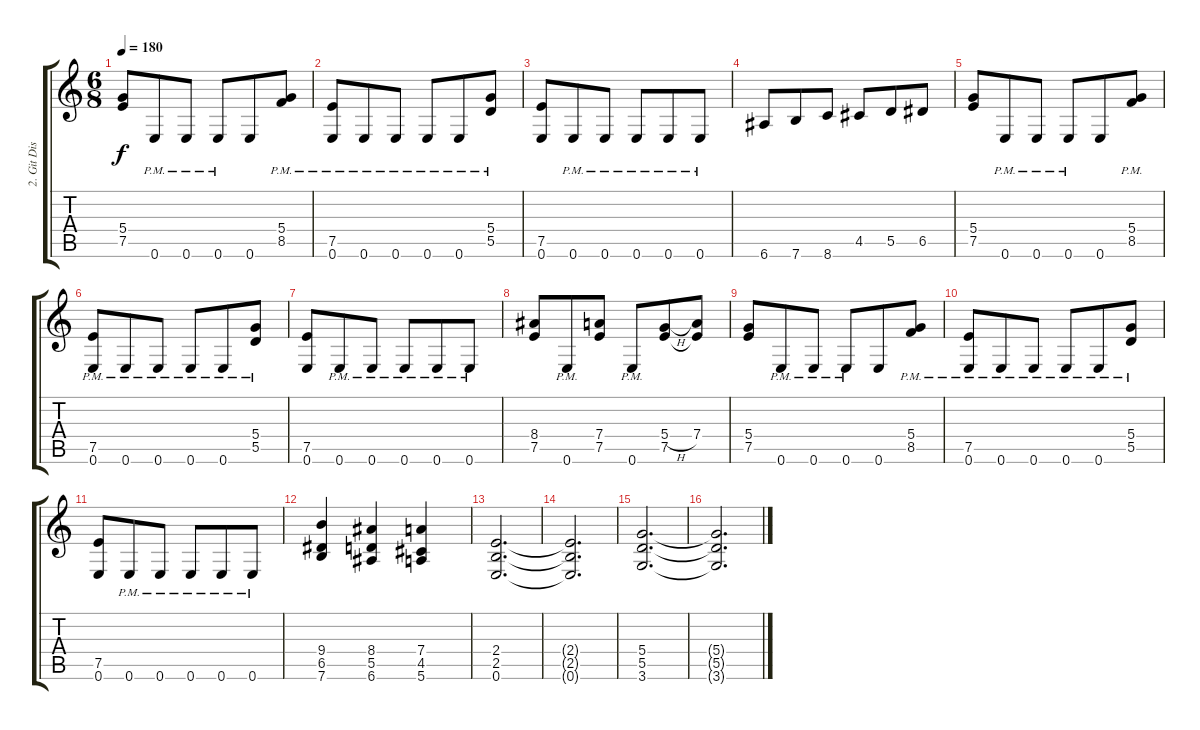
\track ("2. Git Dist" "2. Git Dis") {instrument distortionguitar}
\staff {score tabs}
\tuning (E4 B3 G3 D3 A2 E2) {hide}
\ts (6 8)
\tempo 180
\clef g2
\ks c
(5.4 7.5).8{dy f} 0.6{pm}.8 0.6{pm}.8 0.6{pm}.8 0.6.8 (5.4{pm} 8.5{pm}).8 |
(7.5{pm} 0.6{pm}).8 0.6{pm}.8 0.6{pm}.8 0.6{pm}.8 0.6{pm}.8 (5.4{pm} 5.5{pm}).8 |
(7.5 0.6).8 0.6{pm}.8 0.6{pm}.8 0.6{pm}.8 0.6{pm}.8 0.6{pm}.8 |
6.6.8 7.6.8 8.6.8 4.5.8 5.5.8 6.5.8 |
(5.4 7.5).8 0.6{pm}.8 0.6{pm}.8 0.6{pm}.8 0.6.8 (5.4{pm} 8.5{pm}).8 |
(7.5{pm} 0.6{pm}).8 0.6{pm}.8 0.6{pm}.8 0.6{pm}.8 0.6{pm}.8 (5.4{pm} 5.5{pm}).8 |
(7.5 0.6).8 0.6{pm}.8 0.6{pm}.8 0.6{pm}.8 0.6{pm}.8 0.6{pm}.8 |
(8.4 7.5).8 0.6{pm}.8 (7.4 7.5).8 0.6{pm}.8 (5.4{h} 7.5).8 (7.4 7.5{t}).8 |
(5.4 7.5).8 0.6{pm}.8 0.6{pm}.8 0.6{pm}.8 0.6.8 (5.4{pm} 8.5{pm}).8 |
(7.5{pm} 0.6{pm}).8 0.6{pm}.8 0.6{pm}.8 0.6{pm}.8 0.6{pm}.8 (5.4{pm} 5.5{pm}).8 |
(7.5 0.6).8 0.6{pm}.8 0.6{pm}.8 0.6{pm}.8 0.6{pm}.8 0.6{pm}.8 |
(9.4 6.5 7.6).4 (8.4 5.5 6.6).4 (7.4 4.5 5.6).4 |
(2.4 2.5 0.6).2{d} |
(2.4{t} 2.5{t} 0.6{t}).2{d} |
(5.4 5.5 3.6).2{d} |
(5.4{t} 5.5{t} 3.6{t}).2{d}
